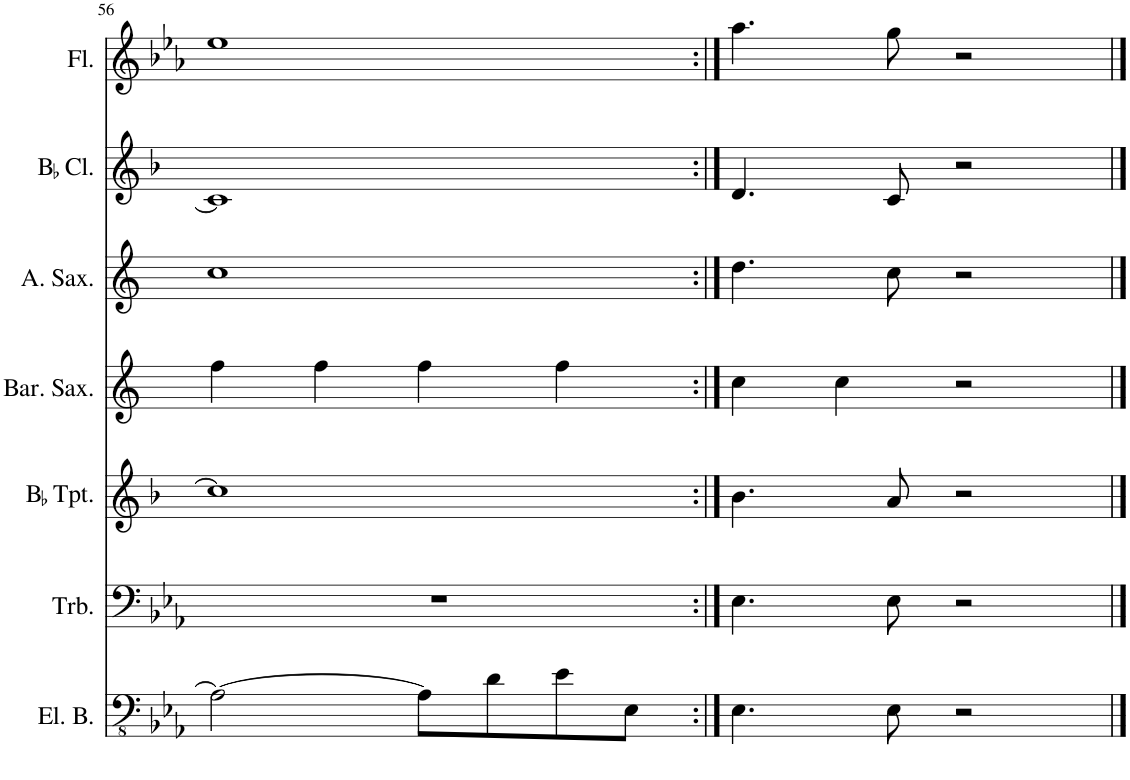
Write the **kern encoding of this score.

**kern	**kern	**kern	**kern	**kern	**kern	**kern
*part7	*part6	*part5	*part4	*part3	*part2	*part1
*staff7	*staff6	*staff5	*staff4	*staff3	*staff2	*staff1
*I"Electric Bass	*I"Trombone	*I"BaccidentalFlat Trumpet	*I"Baritone Saxophone	*I"Alto Saxophone	*I"BaccidentalFlat Clarinet	*I"Flute
*I'El. B.	*I'Trb.	*I'BaccidentalFlat Tpt.	*I'Bar. Sax.	*I'A. Sax.	*I'BaccidentalFlat Cl.	*I'Fl.
!!LO:PB:g=z
*clefFv4	*clefF4	*clefG2	*clefG2	*clefG2	*clefG2	*clefG2
*	*	*Trd1c2	*Trd12c21	*Trd5c9	*Trd1c2	*
*k[b-e-a-]	*k[b-e-a-]	*k[b-]	*k[]	*k[]	*k[b-]	*k[b-e-a-]
*M4/4	*M4/4	*M4/4	*M4/4	*M4/4	*M4/4	*M4/4
=56	=56	=56	=56	=56	=56	=56
2AA-\_	1r	1cc]	4ff\	1cc	1c]	1ee-
.	.	.	4ff\	.	.	.
8AA-\L]	.	.	4ff\	.	.	.
8D\	.	.	.	.	.	.
8E-\	.	.	4ff\	.	.	.
8EE-\J	.	.	.	.	.	.
=57:|!	=57:|!	=57:|!	=57:|!	=57:|!	=57:|!	=57:|!
4.EE-\	4.E-\	4.b-\	4cc\	4.dd\	4.d/	4.aa-\
.	.	.	4cc\	.	.	.
8EE-\	8E-\	8a/	.	8cc\	8c/	8gg\
2r	2r	2r	2r	2r	2r	2r
==	==	==	==	==	==	==
*-	*-	*-	*-	*-	*-	*-
